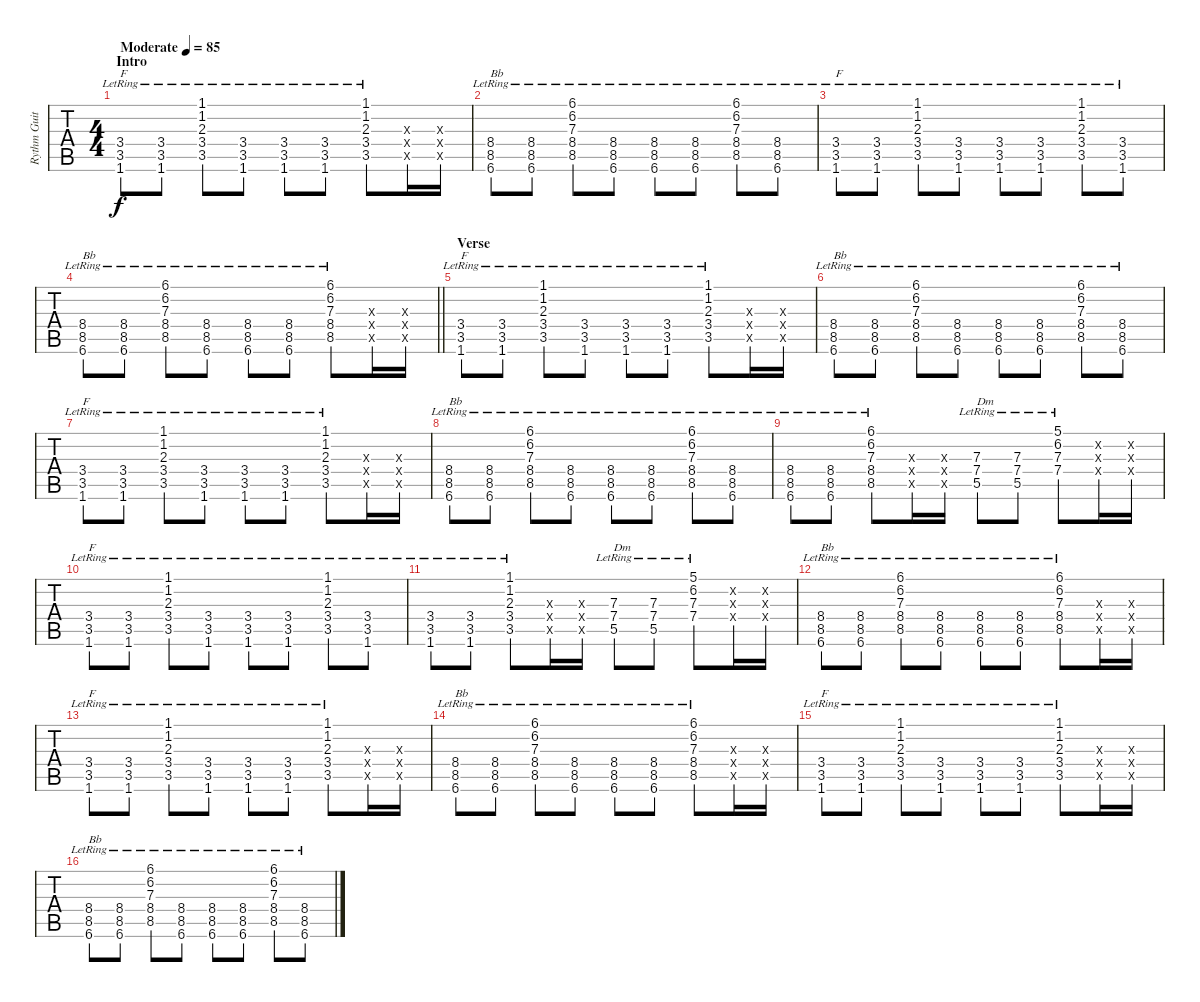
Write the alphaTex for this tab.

\track ("Rythm Guitar" "Rythm Guit") {instrument acousticguitarsteel}
\staff {tabs}
\tuning (E4 B3 G3 D3 A2 E2) {hide}
\ts (4 4)
\section ("" "Intro")
\tempo (85 "Moderate")
\clef g2
\ks f
(3.4{lr} 3.5{lr} 1.6{lr}).8{txt "F" dy f instrument acousticguitarsteel} (3.4{lr} 3.5{lr} 1.6{lr}).8 (1.1{lr} 1.2{lr} 2.3{lr} 3.4{lr} 3.5{lr}).8 (3.4{lr} 3.5{lr} 1.6{lr}).8 (3.4{lr} 3.5{lr} 1.6{lr}).8 (3.4{lr} 3.5{lr} 1.6{lr}).8 (1.1{lr} 1.2{lr} 2.3{lr} 3.4{lr} 3.5{lr}).8 (2.3{x} 3.4{x} 3.5{x}).16 (2.3{x} 3.4{x} 3.5{x}).16 |
(8.4{lr} 8.5{lr} 6.6{lr}).8{txt "Bb"} (8.4{lr} 8.5{lr} 6.6{lr}).8 (6.1{lr} 6.2{lr} 7.3{lr} 8.4{lr} 8.5{lr}).8 (8.4{lr} 8.5{lr} 6.6{lr}).8 (8.4{lr} 8.5{lr} 6.6{lr}).8 (8.4{lr} 8.5{lr} 6.6{lr}).8 (6.1{lr} 6.2{lr} 7.3{lr} 8.4{lr} 8.5{lr}).8 (8.4{lr} 8.5{lr} 6.6{lr}).8 |
(3.4{lr} 3.5{lr} 1.6{lr}).8{txt "F"} (3.4{lr} 3.5{lr} 1.6{lr}).8 (1.1{lr} 1.2{lr} 2.3{lr} 3.4{lr} 3.5{lr}).8 (3.4{lr} 3.5{lr} 1.6{lr}).8 (3.4{lr} 3.5{lr} 1.6{lr}).8 (3.4{lr} 3.5{lr} 1.6{lr}).8 (1.1{lr} 1.2{lr} 2.3{lr} 3.4{lr} 3.5{lr}).8 (3.4{lr} 3.5{lr} 1.6{lr}).8 |
\barLineRight lightlight
(8.4{lr} 8.5{lr} 6.6{lr}).8{txt "Bb"} (8.4{lr} 8.5{lr} 6.6{lr}).8 (6.1{lr} 6.2{lr} 7.3{lr} 8.4{lr} 8.5{lr}).8 (8.4{lr} 8.5{lr} 6.6{lr}).8 (8.4{lr} 8.5{lr} 6.6{lr}).8 (8.4{lr} 8.5{lr} 6.6{lr}).8 (6.1{lr} 6.2{lr} 7.3{lr} 8.4{lr} 8.5{lr}).8 (7.3{x} 8.4{x} 8.5{x}).16 (7.3{x} 8.4{x} 8.5{x}).16 |
\section ("" "Verse")
(3.4{lr} 3.5{lr} 1.6{lr}).8{txt "F"} (3.4{lr} 3.5{lr} 1.6{lr}).8 (1.1{lr} 1.2{lr} 2.3{lr} 3.4{lr} 3.5{lr}).8 (3.4{lr} 3.5{lr} 1.6{lr}).8 (3.4{lr} 3.5{lr} 1.6{lr}).8 (3.4{lr} 3.5{lr} 1.6{lr}).8 (1.1{lr} 1.2{lr} 2.3{lr} 3.4{lr} 3.5{lr}).8 (2.3{x} 3.4{x} 3.5{x}).16 (2.3{x} 3.4{x} 3.5{x}).16 |
(8.4{lr} 8.5{lr} 6.6{lr}).8{txt "Bb"} (8.4{lr} 8.5{lr} 6.6{lr}).8 (6.1{lr} 6.2{lr} 7.3{lr} 8.4{lr} 8.5{lr}).8 (8.4{lr} 8.5{lr} 6.6{lr}).8 (8.4{lr} 8.5{lr} 6.6{lr}).8 (8.4{lr} 8.5{lr} 6.6{lr}).8 (6.1{lr} 6.2{lr} 7.3{lr} 8.4{lr} 8.5{lr}).8 (8.4{lr} 8.5{lr} 6.6{lr}).8 |
(3.4{lr} 3.5{lr} 1.6{lr}).8{txt "F"} (3.4{lr} 3.5{lr} 1.6{lr}).8 (1.1{lr} 1.2{lr} 2.3{lr} 3.4{lr} 3.5{lr}).8 (3.4{lr} 3.5{lr} 1.6{lr}).8 (3.4{lr} 3.5{lr} 1.6{lr}).8 (3.4{lr} 3.5{lr} 1.6{lr}).8 (1.1{lr} 1.2{lr} 2.3{lr} 3.4{lr} 3.5{lr}).8 (2.3{x} 3.4{x} 3.5{x}).16 (2.3{x} 3.4{x} 3.5{x}).16 |
(8.4{lr} 8.5{lr} 6.6{lr}).8{txt "Bb"} (8.4{lr} 8.5{lr} 6.6{lr}).8 (6.1{lr} 6.2{lr} 7.3{lr} 8.4{lr} 8.5{lr}).8 (8.4{lr} 8.5{lr} 6.6{lr}).8 (8.4{lr} 8.5{lr} 6.6{lr}).8 (8.4{lr} 8.5{lr} 6.6{lr}).8 (6.1{lr} 6.2{lr} 7.3{lr} 8.4{lr} 8.5{lr}).8 (8.4{lr} 8.5{lr} 6.6{lr}).8 |
(8.4{lr} 8.5{lr} 6.6{lr}).8 (8.4{lr} 8.5{lr} 6.6{lr}).8 (6.1{lr} 6.2{lr} 7.3{lr} 8.4{lr} 8.5{lr}).8 (7.3{x} 8.4{x} 8.5{x}).16 (7.3{x} 8.4{x} 8.5{x}).16 (7.3{lr} 7.4{lr} 5.5{lr}).8{txt "Dm"} (7.3{lr} 7.4{lr} 5.5{lr}).8 (5.1{lr} 6.2{lr} 7.3{lr} 7.4{lr}).8 (6.2{x} 7.3{x} 7.4{x}).16 (6.2{x} 7.3{x} 7.4{x}).16 |
(3.4{lr} 3.5{lr} 1.6{lr}).8{txt "F"} (3.4{lr} 3.5{lr} 1.6{lr}).8 (1.1{lr} 1.2{lr} 2.3{lr} 3.4{lr} 3.5{lr}).8 (3.4{lr} 3.5{lr} 1.6{lr}).8 (3.4{lr} 3.5{lr} 1.6{lr}).8 (3.4{lr} 3.5{lr} 1.6{lr}).8 (1.1{lr} 1.2{lr} 2.3{lr} 3.4{lr} 3.5{lr}).8 (3.4{lr} 3.5{lr} 1.6{lr}).8 |
(3.4{lr} 3.5{lr} 1.6{lr}).8 (3.4{lr} 3.5{lr} 1.6{lr}).8 (1.1{lr} 1.2{lr} 2.3{lr} 3.4{lr} 3.5{lr}).8 (2.3{x} 3.4{x} 3.5{x}).16 (2.3{x} 3.4{x} 3.5{x}).16 (7.3{lr} 7.4{lr} 5.5{lr}).8{txt "Dm"} (7.3{lr} 7.4{lr} 5.5{lr}).8 (5.1{lr} 6.2{lr} 7.3{lr} 7.4{lr}).8 (6.2{x} 7.3{x} 7.4{x}).16 (6.2{x} 7.3{x} 7.4{x}).16 |
(8.4{lr} 8.5{lr} 6.6{lr}).8{txt "Bb"} (8.4{lr} 8.5{lr} 6.6{lr}).8 (6.1{lr} 6.2{lr} 7.3{lr} 8.4{lr} 8.5{lr}).8 (8.4{lr} 8.5{lr} 6.6{lr}).8 (8.4{lr} 8.5{lr} 6.6{lr}).8 (8.4{lr} 8.5{lr} 6.6{lr}).8 (6.1{lr} 6.2{lr} 7.3{lr} 8.4{lr} 8.5{lr}).8 (7.3{x} 8.4{x} 8.5{x}).16 (7.3{x} 8.4{x} 8.5{x}).16 |
(3.4{lr} 3.5{lr} 1.6{lr}).8{txt "F"} (3.4{lr} 3.5{lr} 1.6{lr}).8 (1.1{lr} 1.2{lr} 2.3{lr} 3.4{lr} 3.5{lr}).8 (3.4{lr} 3.5{lr} 1.6{lr}).8 (3.4{lr} 3.5{lr} 1.6{lr}).8 (3.4{lr} 3.5{lr} 1.6{lr}).8 (1.1{lr} 1.2{lr} 2.3{lr} 3.4{lr} 3.5{lr}).8 (2.3{x} 3.4{x} 3.5{x}).16 (2.3{x} 3.4{x} 3.5{x}).16 |
(8.4{lr} 8.5{lr} 6.6{lr}).8{txt "Bb"} (8.4{lr} 8.5{lr} 6.6{lr}).8 (6.1{lr} 6.2{lr} 7.3{lr} 8.4{lr} 8.5{lr}).8 (8.4{lr} 8.5{lr} 6.6{lr}).8 (8.4{lr} 8.5{lr} 6.6{lr}).8 (8.4{lr} 8.5{lr} 6.6{lr}).8 (6.1{lr} 6.2{lr} 7.3{lr} 8.4{lr} 8.5{lr}).8 (7.3{x} 8.4{x} 8.5{x}).16 (7.3{x} 8.4{x} 8.5{x}).16 |
(3.4{lr} 3.5{lr} 1.6{lr}).8{txt "F"} (3.4{lr} 3.5{lr} 1.6{lr}).8 (1.1{lr} 1.2{lr} 2.3{lr} 3.4{lr} 3.5{lr}).8 (3.4{lr} 3.5{lr} 1.6{lr}).8 (3.4{lr} 3.5{lr} 1.6{lr}).8 (3.4{lr} 3.5{lr} 1.6{lr}).8 (1.1{lr} 1.2{lr} 2.3{lr} 3.4{lr} 3.5{lr}).8 (2.3{x} 3.4{x} 3.5{x}).16 (2.3{x} 3.4{x} 3.5{x}).16 |
(8.4{lr} 8.5{lr} 6.6{lr}).8{txt "Bb"} (8.4{lr} 8.5{lr} 6.6{lr}).8 (6.1{lr} 6.2{lr} 7.3{lr} 8.4{lr} 8.5{lr}).8 (8.4{lr} 8.5{lr} 6.6{lr}).8 (8.4{lr} 8.5{lr} 6.6{lr}).8 (8.4{lr} 8.5{lr} 6.6{lr}).8 (6.1{lr} 6.2{lr} 7.3{lr} 8.4{lr} 8.5{lr}).8 (8.4{lr} 8.5{lr} 6.6{lr}).8
